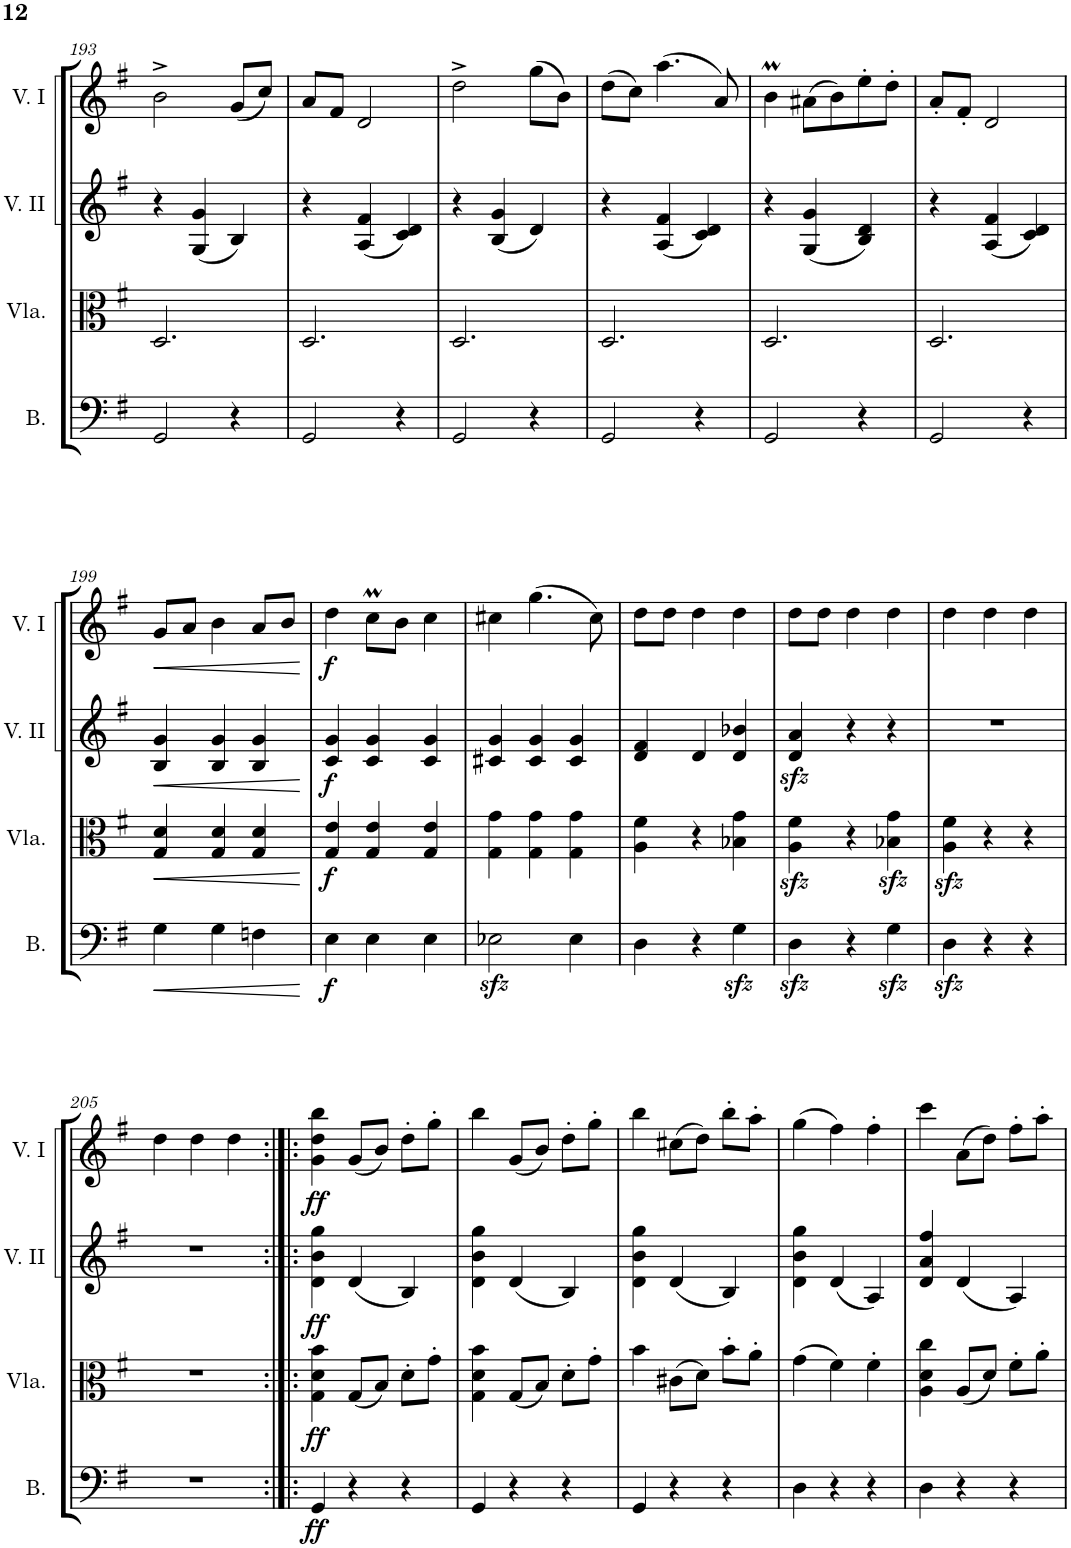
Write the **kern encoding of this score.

**kern	**dynam	**kern	**dynam	**kern	**dynam	**kern	**dynam
*part4	*part4	*part3	*part3	*part2	*part2	*part1	*part1
*staff4	*staff4	*staff3	*staff3	*staff2	*staff2	*staff1	*staff1
*I"Bassi	*	*I"Viola	*	*I"Violino II.	*	*I"Violino I	*
*I'B.	*	*I'Vla.	*	*I'V. II	*	*I'V. I	*
!!LO:PB:g=z
*clefF4	*	*clefC3	*	*clefG2	*	*clefG2	*
*k[f#]	*	*k[f#]	*	*k[f#]	*	*k[f#]	*
*M3/4	*	*M3/4	*	*M3/4	*	*M3/4	*
=193	=193	=193	=193	=193	=193	=193	=193
2GG/	.	2.D/	.	4r	.	2b^\	.
.	.	.	.	(4G/ 4g/	.	.	.
4r	.	.	.	4B/)	.	(8g/L	.
.	.	.	.	.	.	8cc/J)	.
=194	=194	=194	=194	=194	=194	=194	=194
2GG/	.	2.D/	.	4r	.	8a/L	.
.	.	.	.	.	.	8f#/J	.
.	.	.	.	(4A/ 4f#/	.	2d/	.
4r	.	.	.	4c/ 4d/)	.	.	.
=195	=195	=195	=195	=195	=195	=195	=195
2GG/	.	2.D/	.	4r	.	2dd^\	.
.	.	.	.	(4B/ 4g/	.	.	.
4r	.	.	.	4d/)	.	(8gg\L	.
.	.	.	.	.	.	8b\J)	.
=196	=196	=196	=196	=196	=196	=196	=196
2GG/	.	2.D/	.	4r	.	(8dd\L	.
.	.	.	.	.	.	8cc\J)	.
.	.	.	.	(4A/ 4f#/	.	(4.aa\	.
4r	.	.	.	4c/ 4d/)	.	.	.
.	.	.	.	.	.	8a/)	.
=197	=197	=197	=197	=197	=197	=197	=197
2GG/	.	2.D/	.	4r	.	4bm\	.
.	.	.	.	(4G/ 4g/	.	(8a#X\L	.
.	.	.	.	.	.	8b\)	.
4r	.	.	.	4B/ 4d/)	.	8ee'\	.
.	.	.	.	.	.	8dd'\J	.
=198	=198	=198	=198	=198	=198	=198	=198
2GG/	.	2.D/	.	4r	.	8a'/L	.
.	.	.	.	.	.	8f#'/J	.
.	.	.	.	(4A/ 4f#/	.	2d/	.
4r	.	.	.	4c/ 4d/)	.	.	.
!!LO:LB:g=z
=199	=199	=199	=199	=199	=199	=199	=199
!	!LO:HP:b	!	!LO:HP:b	!	!LO:HP:b	!	!LO:HP:b
4G\	<	4G/ 4d/	<	4B/ 4g/	<	8g/L	<
.	.	.	.	.	.	8a/J	.
4G\	.	4G/ 4d/	.	4B/ 4g/	.	4b\	.
4Fn\	.	4G/ 4d/	.	4B/ 4g/	.	8a/L	.
.	.	.	.	.	.	8b/J	.
.	[	.	[	.	[	.	[
=200	=200	=200	=200	=200	=200	=200	=200
!	!LO:DY:b	!	!LO:DY:b	!	!LO:DY:b	!	!LO:DY:b
4E\	f	4G/ 4e/	f	4c/ 4g/	f	4dd\	f
4E\	.	4G/ 4e/	.	4c/ 4g/	.	8ccM\L	.
.	.	.	.	.	.	8b\J	.
4E\	.	4G/ 4e/	.	4c/ 4g/	.	4cc\	.
=201	=201	=201	=201	=201	=201	=201	=201
2E-Xzz<\	.	4G\ 4g\	.	4c#X/ 4g/	.	4cc#X\	.
.	.	4G\ 4g\	.	4c#/ 4g/	.	(4.gg\	.
4E-\	.	4G\ 4g\	.	4c#/ 4g/	.	.	.
.	.	.	.	.	.	8cc#\)	.
=202	=202	=202	=202	=202	=202	=202	=202
4D\	.	4A\ 4f#\	.	4d/ 4f#/	.	8dd\L	.
.	.	.	.	.	.	8dd\J	.
4r	.	4r	.	4d/	.	4dd\	.
4Gzz<\	.	4B-X\ 4g\	.	4d/ 4b-X/	.	4dd\	.
=203	=203	=203	=203	=203	=203	=203	=203
4Dzz<\	.	4A\zz< 4f#\zz<	.	4d/zz< 4a/zz<	.	8dd\L	.
.	.	.	.	.	.	8dd\J	.
4r	.	4r	.	4r	.	4dd\	.
4Gzz<\	.	4B-X\zz< 4g\zz<	.	4r	.	4dd\	.
=204	=204	=204	=204	=204	=204	=204	=204
4Dzz<\	.	4A\zz< 4f#\zz<	.	2.r	.	4dd\	.
4r	.	4r	.	.	.	4dd\	.
4r	.	4r	.	.	.	4dd\	.
!!LO:LB:g=z
=205	=205	=205	=205	=205	=205	=205	=205
2.r	.	2.r	.	2.r	.	4dd\	.
.	.	.	.	.	.	4dd\	.
.	.	.	.	.	.	4dd\	.
=206:|!|:	=206:|!|:	=206:|!|:	=206:|!|:	=206:|!|:	=206:|!|:	=206:|!|:	=206:|!|:
!	!LO:DY:b	!	!LO:DY:b	!	!LO:DY:b	!	!LO:DY:b
4GG/	ff	4G\ 4d\ 4b\	ff	4d\ 4b\ 4gg\	ff	4g\ 4dd\ 4bb\	ff
4r	.	(8G/L	.	(4d/	.	(8g/L	.
.	.	8B/J)	.	.	.	8b/J)	.
4r	.	8d'\L	.	4B/)	.	8dd'\L	.
.	.	8g'\J	.	.	.	8gg'\J	.
=207	=207	=207	=207	=207	=207	=207	=207
4GG/	.	4G\ 4d\ 4b\	.	4d\ 4b\ 4gg\	.	4bb\	.
4r	.	(8G/L	.	(4d/	.	(8g/L	.
.	.	8B/J)	.	.	.	8b/J)	.
4r	.	8d'\L	.	4B/)	.	8dd'\L	.
.	.	8g'\J	.	.	.	8gg'\J	.
=208	=208	=208	=208	=208	=208	=208	=208
4GG/	.	4b\	.	4d\ 4b\ 4gg\	.	4bb\	.
4r	.	(8c#X\L	.	(4d/	.	(8cc#X\L	.
.	.	8d\J)	.	.	.	8dd\J)	.
4r	.	8b'\L	.	4B/)	.	8bb'\L	.
.	.	8a'\J	.	.	.	8aa'\J	.
=209	=209	=209	=209	=209	=209	=209	=209
4D\	.	(4g\	.	4d\ 4b\ 4gg\	.	(4gg\	.
4r	.	4f#\)	.	(4d/	.	4ff#\)	.
4r	.	4f#'\	.	4A/)	.	4ff#'\	.
=210	=210	=210	=210	=210	=210	=210	=210
4D\	.	4A\ 4d\ 4cc\	.	4d/ 4a/ 4ff#/	.	4ccc\	.
4r	.	(8A/L	.	(4d/	.	(8a\L	.
.	.	8d/J)	.	.	.	8dd\J)	.
4r	.	8f#'\L	.	4A/)	.	8ff#'\L	.
.	.	8a'\J	.	.	.	8aa'\J	.
=	=	=	=	=	=	=	=
*-	*-	*-	*-	*-	*-	*-	*-
